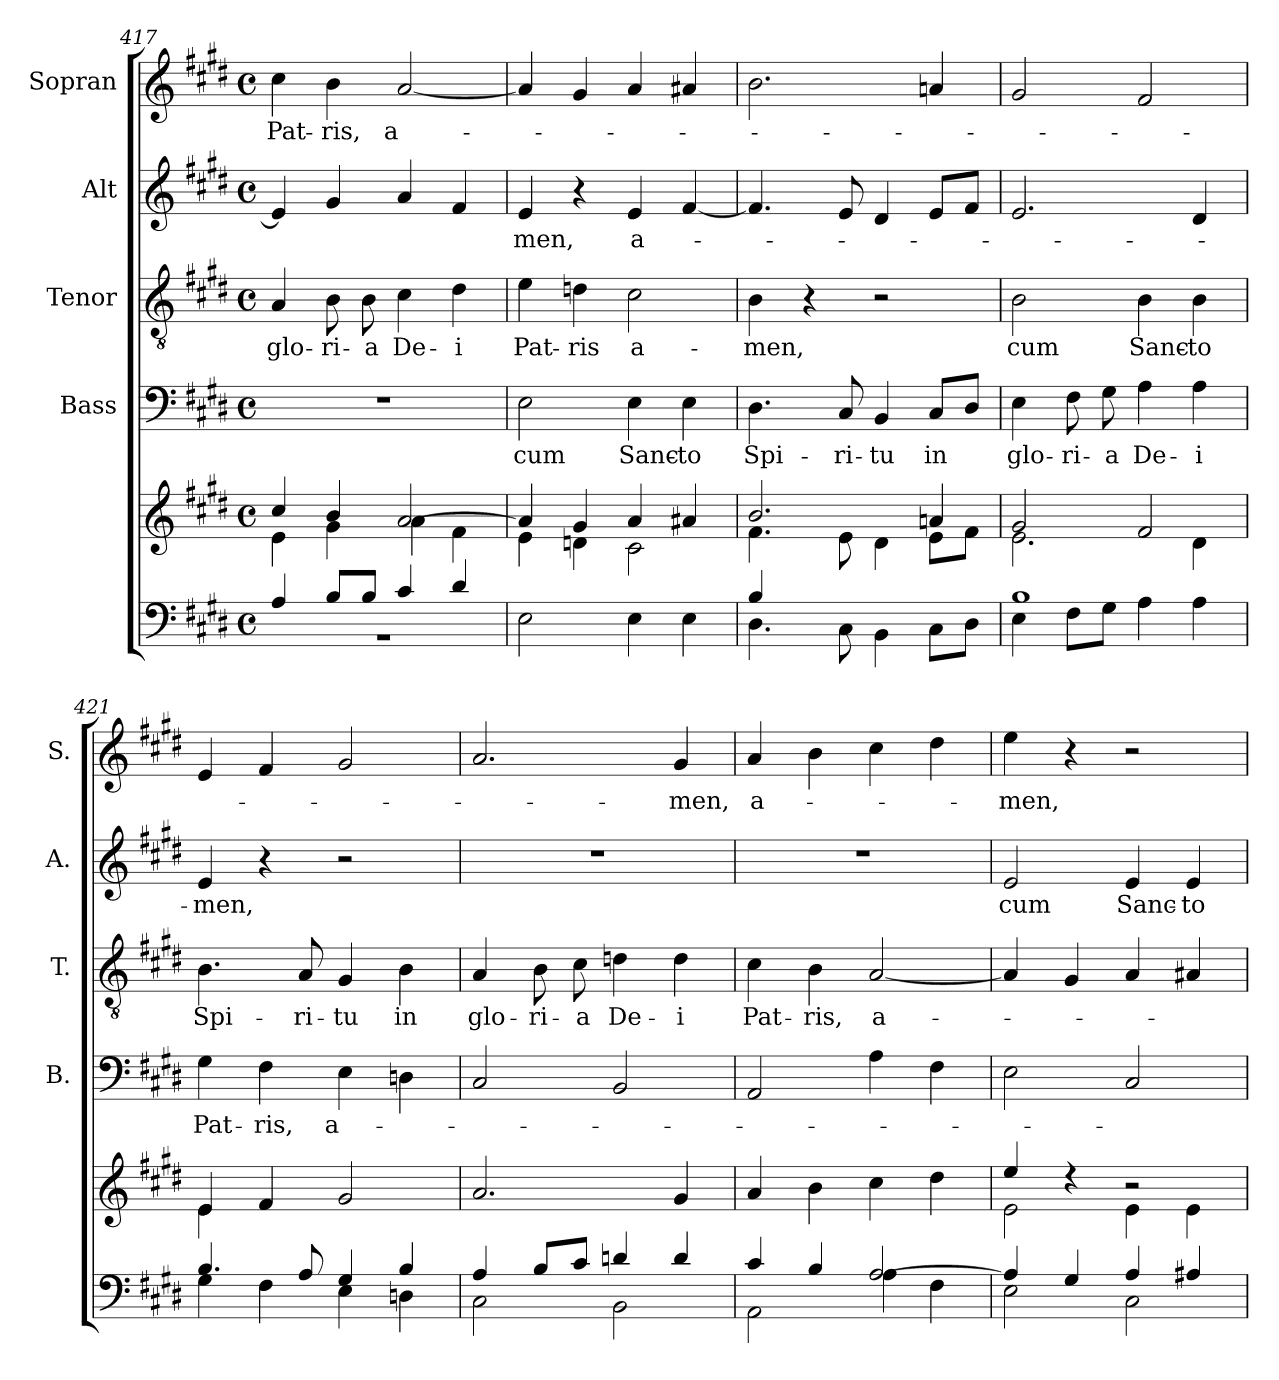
**kern	**kern	**kern	**text	**kern	**text	**kern	**text	**kern	**text
*part5	*part5	*part4	*part4	*part3	*part3	*part2	*part2	*part1	*part1
*staff6	*staff5	*staff4	*staff4	*staff3	*staff3	*staff2	*staff2	*staff1	*staff1
*	*	*I"Bass	*	*I"Tenor	*	*I"Alt	*	*I"Sopran	*
*	*	*I'B.	*	*I'T.	*	*I'A.	*	*I'S.	*
*clefF4	*clefG2	*clefF4	*	*clefGv2	*	*clefG2	*	*clefG2	*
*k[f#c#g#d#]	*k[f#c#g#d#]	*k[f#c#g#d#]	*	*k[f#c#g#d#]	*	*k[f#c#g#d#]	*	*k[f#c#g#d#]	*
*E:	*E:	*E:	*	*E:	*	*E:	*	*E:	*
*M4/4	*M4/4	*M4/4	*	*M4/4	*	*M4/4	*	*M4/4	*
*met(c)	*met(c)	*met(c)	*	*met(c)	*	*met(c)	*	*met(c)	*
=417	=417	=417	=417	=417	=417	=417	=417	=417	=417
*^	*^	*	*	*	*	*	*	*	*
!	!	!	!	!	!	!	!LO:LY:b	!	!	!	!LO:LY:b
4A/	1rBB	4cc#/	4e\	1r	.	4A/	glo-	4e/]	.	4cc#\	Pat-
!	!	!	!	!	!	!	!LO:LY:b	!	!	!	!LO:LY:b
8B/L	.	4b/	4g#\	.	.	8B\	-ri-	4g#/	.	4b\	-ris,
!	!	!	!	!	!	!	!LO:LY:b	!	!	!	!
8B/J	.	.	.	.	.	8B\	-a	.	.	.	.
!	!	!	!	!	!	!	!LO:LY:b	!	!	!	!LO:LY:b
4c#/	.	[>2a/	4a\	.	.	4c#\	De-	4a/	.	[2a/	a-
!	!	!	!	!	!	!	!LO:LY:b	!	!	!	!
4d#/	.	.	4f#\	.	.	4d#\	-i	4f#/	.	.	.
*v	*v	*	*	*	*	*	*	*	*	*	*
!!LO:PB:g=z
=418	=418	=418	=418	=418	=418	=418	=418	=418	=418	=418
!	!	!	!	!LO:LY:b	!	!LO:LY:b	!	!LO:LY:b	!	!
2E\	4a/]	4e\	2E\	cum	4e\	Pat-	4e/	-men,	4a/]	.
!	!	!	!	!	!	!LO:LY:b	!	!	!	!
.	4g#/	4dn\	.	.	4dn\	-ris	4r	.	4g#/	.
!	!	!	!	!LO:LY:b	!	!LO:LY:b	!	!LO:LY:b	!	!
4E\	4a/	2c#\	4E\	Sanc-	2c#\	a-	4e/	a-	4a/	.
!	!	!	!	!LO:LY:b	!	!	!	!	!	!
4E\	4a#X/	.	4E\	-to	.	.	[4f#/	.	4a#X/	.
=419	=419	=419	=419	=419	=419	=419	=419	=419	=419	=419
*^	*	*	*	*	*	*	*	*	*	*
!	!	!	!	!	!LO:LY:b	!	!LO:LY:b	!	!	!	!
4B/	4.D#\	2.b/	4.f#\	4.D#\	Spi-	4B\	-men,	4.f#/]	.	2.b\	.
2.ryy	.	.	.	.	.	4r	.	.	.	.	.
!	!	!	!	!	!LO:LY:b	!	!	!	!	!	!
.	8C#\	.	8e\	8C#/	-ri-	.	.	8e/	.	.	.
!	!	!	!	!	!LO:LY:b	!	!	!	!	!	!
.	4BB\	.	4d#\	4BB/	-tu	2r	.	4d#/	.	.	.
!	!	!	!	!	!LO:LY:b	!	!	!	!	!	!
.	8C#\L	4an/	8e\L	8C#/L	in	.	.	8e/L	.	4an/	.
.	8D#\J	.	8f#\J	8D#/J	.	.	.	8f#/J	.	.	.
=420	=420	=420	=420	=420	=420	=420	=420	=420	=420	=420	=420
!	!	!	!	!	!LO:LY:b	!	!LO:LY:b	!	!	!	!
1B	4E\	2g#/	2.e\	4E\	glo-	2B\	cum	2.e/	.	2g#/	.
!	!	!	!	!	!LO:LY:b	!	!	!	!	!	!
.	8F#\L	.	.	8F#\	-ri-	.	.	.	.	.	.
!	!	!	!	!	!LO:LY:b	!	!	!	!	!	!
.	8G#\J	.	.	8G#\	-a	.	.	.	.	.	.
!	!	!	!	!	!LO:LY:b	!	!LO:LY:b	!	!	!	!
.	4A\	2f#/	.	4A\	De-	4B\	Sanc-	.	.	2f#/	.
!	!	!	!	!	!LO:LY:b	!	!LO:LY:b	!	!	!	!
.	4A\	.	4d#\	4A\	-i	4B\	-to	4d#/	.	.	.
=421	=421	=421	=421	=421	=421	=421	=421	=421	=421	=421	=421
!	!	!	!	!	!LO:LY:b	!	!LO:LY:b	!	!LO:LY:b	!	!
4.B/	4G#\	4e/	4e\	4G#\	Pat-	4.B\	Spi-	4e/	-men,	4e/	.
!	!	!	!	!	!LO:LY:b	!	!	!	!	!	!
.	4F#\	4f#/	2.ryy	4F#\	-ris,	.	.	4r	.	4f#/	.
!	!	!	!	!	!	!	!LO:LY:b	!	!	!	!
8A/	.	.	.	.	.	8A/	-ri-	.	.	.	.
!	!	!	!	!	!LO:LY:b	!	!LO:LY:b	!	!	!	!
4G#/	4E\	2g#/	.	4E\	a-	4G#/	-tu	2r	.	2g#/	.
!	!	!	!	!	!	!	!LO:LY:b	!	!	!	!
4B/	4Dn\	.	.	4Dn\	.	4B\	in	.	.	.	.
*	*	*v	*v	*	*	*	*	*	*	*	*
=422	=422	=422	=422	=422	=422	=422	=422	=422	=422	=422
!	!	!	!	!	!	!LO:LY:b	!	!	!	!
4A/	2C#\	2.a/	2C#/	.	4A/	glo-	1r	.	2.a/	.
!	!	!	!	!	!	!LO:LY:b	!	!	!	!
8B/L	.	.	.	.	8B\	-ri-	.	.	.	.
!	!	!	!	!	!	!LO:LY:b	!	!	!	!
8c#/J	.	.	.	.	8c#\	-a	.	.	.	.
!	!	!	!	!	!	!LO:LY:b	!	!	!	!
4dn/	2BB\	.	2BB/	.	4dn\	De-	.	.	.	.
!	!	!	!	!	!	!LO:LY:b	!	!	!	!LO:LY:b
4d/	.	4g#/	.	.	4d\	-i	.	.	4g#/	-men,
=423	=423	=423	=423	=423	=423	=423	=423	=423	=423	=423
!	!	!	!	!	!	!LO:LY:b	!	!	!	!LO:LY:b
4c#/	2AA\	4a/	2AA/	.	4c#\	Pat-	1r	.	4a/	a-
!	!	!	!	!	!	!LO:LY:b	!	!	!	!
4B/	.	4b\	.	.	4B\	-ris,	.	.	4b\	.
!	!	!	!	!	!	!LO:LY:b	!	!	!	!
[>2A/	4A\	4cc#\	4A\	.	[2A/	a-	.	.	4cc#\	.
.	4F#\	4dd#\	4F#\	.	.	.	.	.	4dd#\	.
!!LO:LB:g=z
=424	=424	=424	=424	=424	=424	=424	=424	=424	=424	=424
*	*	*^	*	*	*	*	*	*	*	*
!	!	!	!	!	!	!	!	!	!LO:LY:b	!	!LO:LY:b
4A/]	2E\	4ee/	2e\	2E\	.	4A/]	.	2e/	cum	4ee\	-men,
4G#/	.	4rdd	.	.	.	4G#/	.	.	.	4r	.
!	!	!	!	!	!	!	!	!	!LO:LY:b	!	!
4A/	2C#\	2rcc	4e\	2C#/	.	4A/	.	4e/	Sanc-	2r	.
!	!	!	!	!	!	!	!	!	!LO:LY:b	!	!
4A#X/	.	.	4e\	.	.	4A#X/	.	4e/	-to	.	.
*v	*v	*	*	*	*	*	*	*	*	*	*
*	*v	*v	*	*	*	*	*	*	*	*
=	=	=	=	=	=	=	=	=	=
*-	*-	*-	*-	*-	*-	*-	*-	*-	*-
